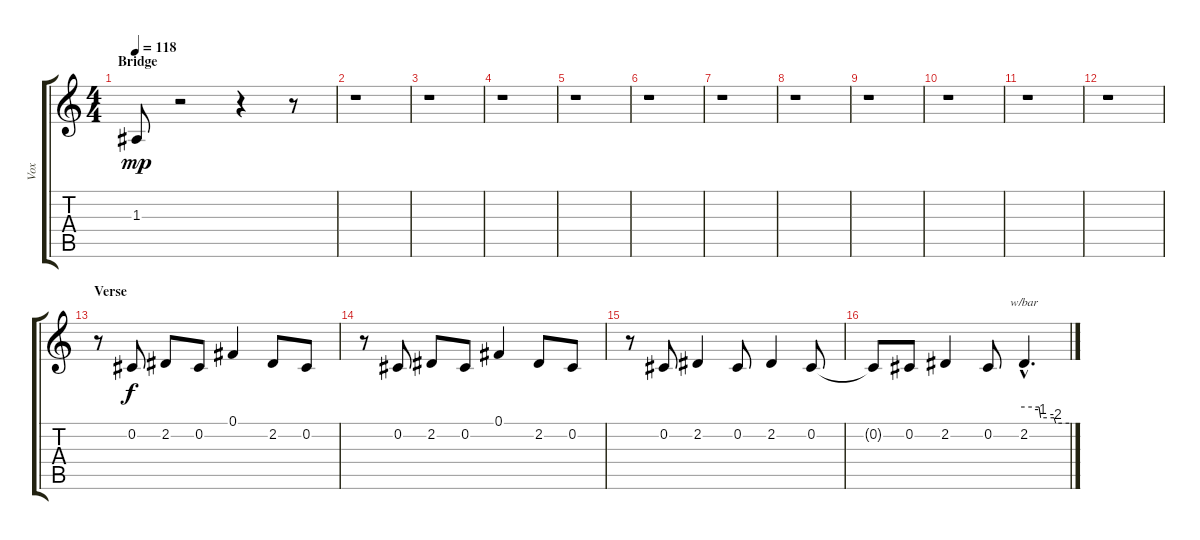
\track ("Vox" "Vox") {instrument sopranosax}
\staff {score tabs}
\tuning (Gb4 Db4 A3 E3 B2 Gb2) {hide}
\ts (4 4)
\section ("" "Bridge")
\tempo 118
\clef g2
\ks c
1.3{t}.8{dy mp} r.2 r.4 r.8 |
r.1 |
r.1 |
r.1 |
r.1 |
r.1 |
r.1 |
r.1 |
r.1 |
r.1 |
r.1 |
r.1 |
\section ("" "Verse")
r.8 0.2.8{dy f} 2.2.8 0.2.8 0.1.4 2.2.8 0.2.8 |
r.8 0.2.8 2.2.8 0.2.8 0.1.4 2.2.8 0.2.8 |
r.8 0.2.8 2.2.4 0.2.8 2.2.4 0.2.8 |
0.2{t}.8 0.2.8 2.2.4 0.2.8 2.2{hac}.4{d tbe (custom default 0 0 20 0 22 -4 40 -4 42 -8 60 -8)}
